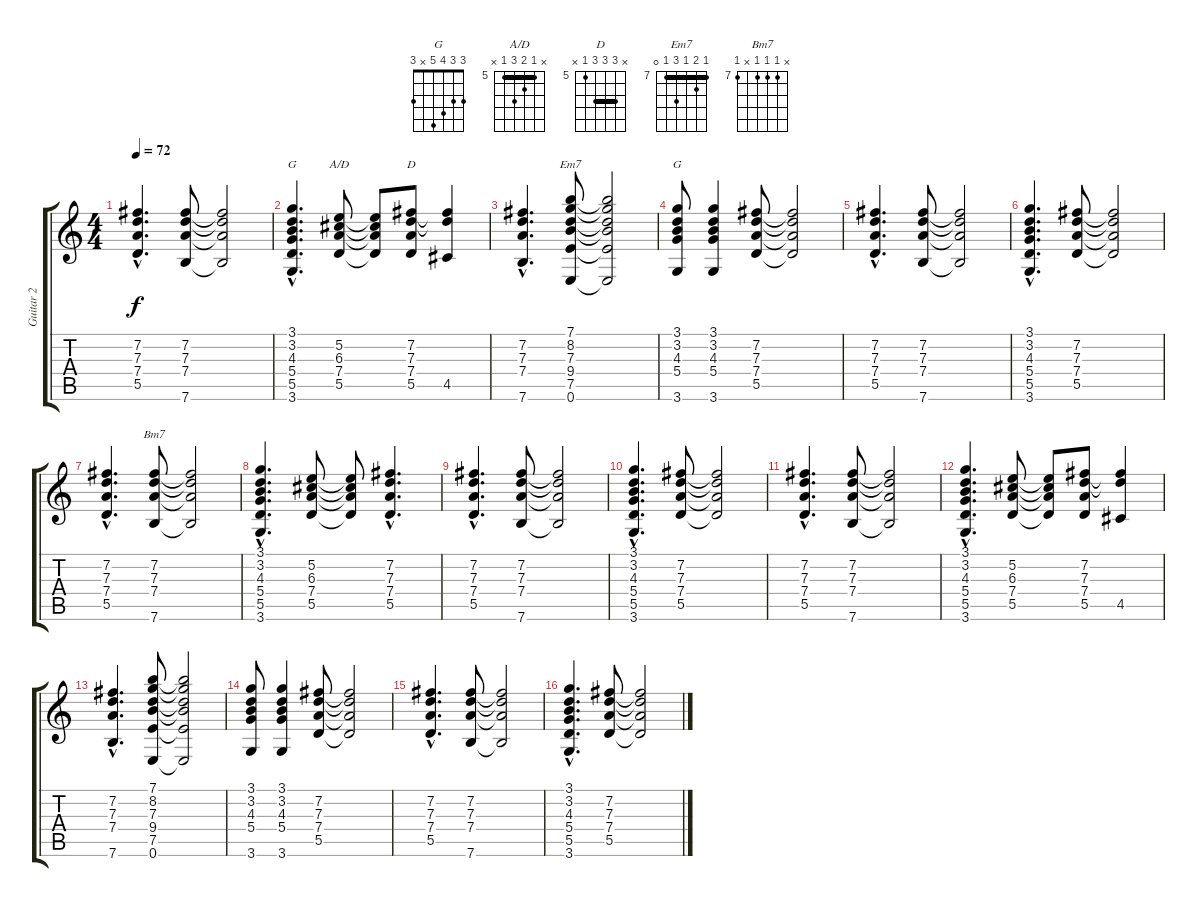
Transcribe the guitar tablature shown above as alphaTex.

\track ("Guitar 2" "Guitar 2") {instrument electricguitarmuted}
\staff {score tabs}
\tuning (E4 B3 G3 D3 A2 E2) {hide}
\chord ("G" 3 3 4 5 5 3) {barre 3}
\chord ("A/D" x 5 6 7 5 x) {firstfret 5 barre 5}
\chord ("D" x 7 7 7 5 x) {firstfret 5 barre 7}
\chord ("Em7" 7 8 7 9 7 0) {firstfret 7 barre 7}
\chord ("G" 3 3 4 5 x 3)
\chord ("Bm7" x 7 7 7 x 7) {firstfret 7}
\ts (4 4)
\tempo 72
\clef g2
\ks c
(7.2{hac} 7.3{hac} 7.4{hac} 5.5{hac}).4{d dy f} (7.2 7.3 7.4 7.6).8 (7.2{t} 7.3{t} 7.4{t} 7.6{t}).2 |
(3.1{hac} 3.2{hac} 4.3{hac} 5.4{hac} 5.5{hac} 3.6{hac}).4{d ch "G"} (5.2 6.3 7.4 5.5).8{ch "A/D"} (5.2{t} 6.3{t} 7.4{t} 5.5{t}).8 (7.2 7.3 7.4 5.5).8{ch "D"} (7.2{t} 7.3{t} 4.5).4 |
(7.2{hac} 7.3{hac} 7.4{hac} 7.6{hac}).4{d} (7.1 8.2 7.3 9.4 7.5 0.6).8{ch "Em7"} (7.1{t} 8.2{t} 7.3{t} 9.4{t} 7.5{t} 0.6{t}).2 |
(3.1 3.2 4.3 5.4 3.6).8{ch "G"} (3.1 3.2 4.3 5.4 3.6).4 (7.2 7.3 7.4 5.5).8 (7.2{t} 7.3{t} 7.4{t} 5.5{t}).2 |
(7.2{hac} 7.3{hac} 7.4{hac} 5.5{hac}).4{d} (7.2 7.3 7.4 7.6).8 (7.2{t} 7.3{t} 7.4{t} 7.6{t}).2 |
(3.1{hac} 3.2{hac} 4.3{hac} 5.4{hac} 5.5{hac} 3.6{hac}).4{d} (7.2 7.3 7.4 5.5).8 (7.2{t} 7.3{t} 7.4{t} 5.5{t}).2 |
(7.2{hac} 7.3{hac} 7.4{hac} 5.5{hac}).4{d} (7.2 7.3 7.4 7.6).8{ch "Bm7"} (7.2{t} 7.3{t} 7.4{t} 7.6{t}).2 |
(3.1{hac} 3.2{hac} 4.3{hac} 5.4{hac} 5.5{hac} 3.6{hac}).4{d} (5.2 6.3 7.4 5.5).8 (5.2{t} 6.3{t} 7.4{t} 5.5{t}).8 (7.2{hac} 7.3{hac} 7.4{hac} 5.5{hac}).4{d} |
(7.2{hac} 7.3{hac} 7.4{hac} 5.5{hac}).4{d} (7.2 7.3 7.4 7.6).8 (7.2{t} 7.3{t} 7.4{t} 7.6{t}).2 |
(3.1{hac} 3.2{hac} 4.3{hac} 5.4{hac} 5.5{hac} 3.6{hac}).4{d} (7.2 7.3 7.4 5.5).8 (7.2{t} 7.3{t} 7.4{t} 5.5{t}).2 |
(7.2{hac} 7.3{hac} 7.4{hac} 5.5{hac}).4{d} (7.2 7.3 7.4 7.6).8 (7.2{t} 7.3{t} 7.4{t} 7.6{t}).2 |
(3.1{hac} 3.2{hac} 4.3{hac} 5.4{hac} 5.5{hac} 3.6{hac}).4{d} (5.2 6.3 7.4 5.5).8 (5.2{t} 6.3{t} 7.4{t} 5.5{t}).8 (7.2 7.3 7.4 5.5).8 (7.2{t} 7.3{t} 4.5).4 |
(7.2{hac} 7.3{hac} 7.4{hac} 7.6{hac}).4{d} (7.1 8.2 7.3 9.4 7.5 0.6).8 (7.1{t} 8.2{t} 7.3{t} 9.4{t} 7.5{t} 0.6{t}).2 |
(3.1 3.2 4.3 5.4 3.6).8 (3.1 3.2 4.3 5.4 3.6).4 (7.2 7.3 7.4 5.5).8 (7.2{t} 7.3{t} 7.4{t} 5.5{t}).2 |
(7.2{hac} 7.3{hac} 7.4{hac} 5.5{hac}).4{d} (7.2 7.3 7.4 7.6).8 (7.2{t} 7.3{t} 7.4{t} 7.6{t}).2 |
(3.1{hac} 3.2{hac} 4.3{hac} 5.4{hac} 5.5{hac} 3.6{hac}).4{d} (7.2 7.3 7.4 5.5).8 (7.2{t} 7.3{t} 7.4{t} 5.5{t}).2
